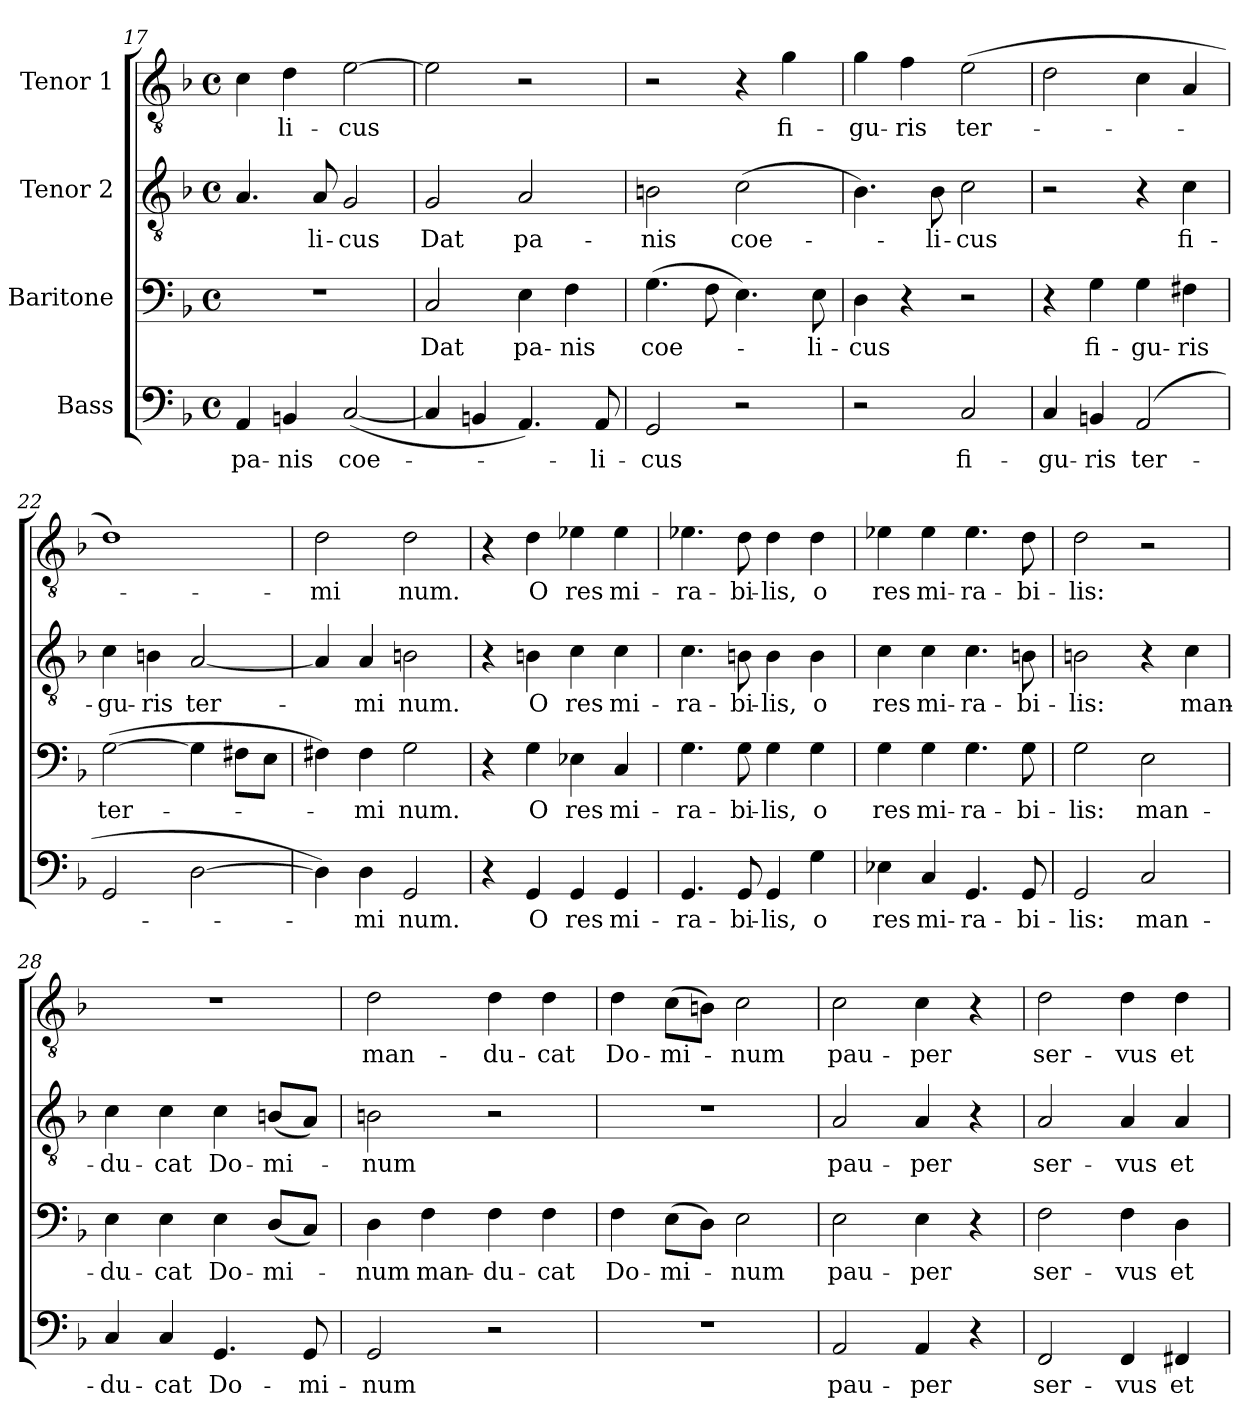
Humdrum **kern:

**kern	**text	**kern	**text	**kern	**text	**kern	**text
*part4	*part4	*part3	*part3	*part2	*part2	*part1	*part1
*staff4	*staff4	*staff3	*staff3	*staff2	*staff2	*staff1	*staff1
*I"Bass	*	*I"Baritone	*	*I"Tenor 2	*	*I"Tenor 1	*
*clefF4	*	*clefF4	*	*clefGv2	*	*clefGv2	*
*k[b-]	*	*k[b-]	*	*k[b-]	*	*k[b-]	*
*d:	*	*d:	*	*d:	*	*d:	*
*M4/4	*	*M4/4	*	*M4/4	*	*M4/4	*
*met(c)	*	*met(c)	*	*met(c)	*	*met(c)	*
=17	=17	=17	=17	=17	=17	=17	=17
4AA/	pa-	1r	.	4.A/	.	4c\	.
4BBn/	-nis	.	.	.	.	4d\	-li-
.	.	.	.	8A/	-li-	.	.
([2C/	coe-	.	.	2G/	-cus	[2e\	-cus
=18	=18	=18	=18	=18	=18	=18	=18
4C/]	.	2C/	Dat	2G/	Dat	2e\]	.
4BBn/	.	.	.	.	.	.	.
4.AA/)	.	4E\	pa-	2A/	pa-	2r	.
.	.	4F\	-nis	.	.	.	.
8AA/	-li-	.	.	.	.	.	.
!!LO:LB:g=z
=19	=19	=19	=19	=19	=19	=19	=19
2GG/	-cus	(4.G\	coe-	2Bn\	-nis	2r	.
.	.	8F\	.	.	.	.	.
2r	.	4.E\)	.	(2c\	coe-	4r	.
.	.	.	.	.	.	4g\	fi-
.	.	8E\	-li-	.	.	.	.
=20	=20	=20	=20	=20	=20	=20	=20
2r	.	4D\	-cus	4.B-\)	.	4g\	-gu-
.	.	4r	.	.	.	4f\	-ris
.	.	.	.	8B-\	-li-	.	.
2C/	fi-	2r	.	2c\	-cus	(2e\	ter-
=21	=21	=21	=21	=21	=21	=21	=21
4C/	-gu-	4r	.	2r	.	2d\	.
4BBn/	-ris	4G\	fi-	.	.	.	.
(2AA/	ter-	4G\	-gu-	4r	.	4c\	.
.	.	4F#X\	-ris	4c\	fi-	4A/	.
=22	=22	=22	=22	=22	=22	=22	=22
2GG/	.	([2G\	ter-	4c\	-gu-	1d)	.
.	.	.	.	4Bn\	-ris	.	.
[2D\	.	4G\]	.	[2A/	ter-	.	.
.	.	8F#X\L	.	.	.	.	.
.	.	8E\J	.	.	.	.	.
=23	=23	=23	=23	=23	=23	=23	=23
4D\])	.	4F#X\)	.	4A/]	.	2d\	-mi
4D\	-mi	4F#\	-mi	4A/	-mi	.	.
2GG/	num.	2G\	num.	2Bn\	num.	2d\	num.
=24	=24	=24	=24	=24	=24	=24	=24
4r	.	4r	.	4r	.	4r	.
4GG/	O	4G\	O	4Bn\	O	4d\	O
4GG/	res	4E-X\	res	4c\	res	4e-X\	res
4GG/	mi-	4C/	mi-	4c\	mi-	4e-\	mi-
!!LO:LB:g=z
=25	=25	=25	=25	=25	=25	=25	=25
4.GG/	-ra-	4.G\	-ra-	4.c\	-ra-	4.e-X\	-ra-
8GG/	-bi-	8G\	-bi-	8Bn\	-bi-	8d\	-bi-
4GG/	-lis,	4G\	lis,	4B\	-lis,	4d\	-lis,
4G\	o	4G\	o	4B\	o	4d\	o
=26	=26	=26	=26	=26	=26	=26	=26
4E-X\	res	4G\	res	4c\	res	4e-X\	res
4C/	mi-	4G\	mi-	4c\	mi-	4e-\	mi-
4.GG/	-ra-	4.G\	-ra-	4.c\	-ra-	4.e-\	-ra-
8GG/	-bi-	8G\	-bi-	8Bn\	-bi-	8d\	-bi-
=27	=27	=27	=27	=27	=27	=27	=27
2GG/	-lis:	2G\	-lis:	2Bn\	-lis:	2d\	-lis:
2C/	man-	2E\	man-	4r	.	2r	.
.	.	.	.	4c\	man-	.	.
=28	=28	=28	=28	=28	=28	=28	=28
4C/	-du-	4E\	-du-	4c\	-du-	1r	.
4C/	-cat	4E\	-cat	4c\	-cat	.	.
4.GG/	Do-	4E\	Do-	4c\	Do-	.	.
.	.	(8D/L	-mi-	(8Bn/L	-mi-	.	.
8GG/	-mi-	8C/J)	.	8A/J)	.	.	.
=29	=29	=29	=29	=29	=29	=29	=29
2GG/	-num	4D\	-num	2Bn\	-num	2d\	man-
.	.	4F\	man-	.	.	.	.
2r	.	4F\	-du-	2r	.	4d\	-du-
.	.	4F\	-cat	.	.	4d\	-cat
=30	=30	=30	=30	=30	=30	=30	=30
1r	.	4F\	Do-	1r	.	4d\	Do-
.	.	(8E\L	-mi-	.	.	(8c\L	-mi-
.	.	8D\J)	.	.	.	8Bn\J)	.
.	.	2E\	-num	.	.	2c\	-num
!!LO:PB:g=z
=31	=31	=31	=31	=31	=31	=31	=31
2AA/	pau-	2E\	pau-	2A/	pau-	2c\	pau-
4AA/	-per	4E\	-per	4A/	-per	4c\	-per
4r	.	4r	.	4r	.	4r	.
=32	=32	=32	=32	=32	=32	=32	=32
2FF/	ser-	2F\	ser-	2A/	ser-	2d\	ser-
4FF/	-vus	4F\	-vus	4A/	-vus	4d\	-vus
4FF#X/	et	4D\	et	4A/	et	4d\	et
=	=	=	=	=	=	=	=
*-	*-	*-	*-	*-	*-	*-	*-
